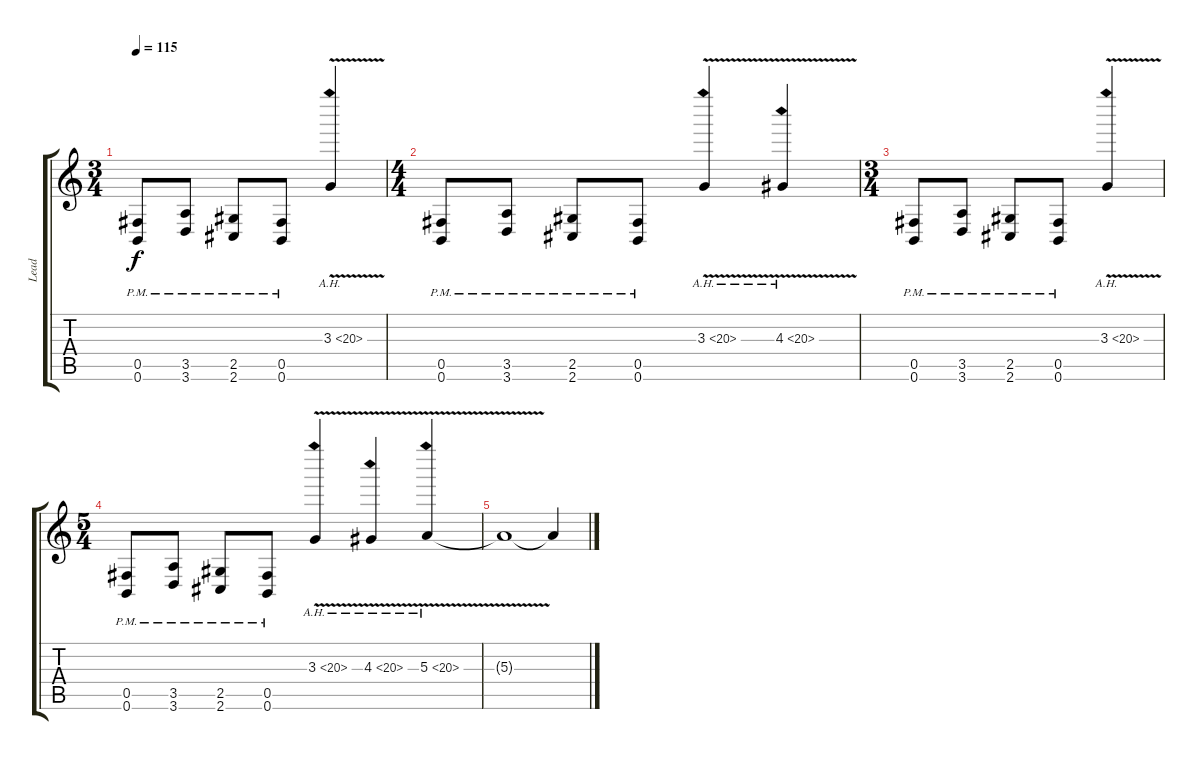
\track ("Lead" "Lead") {instrument overdrivenguitar}
\staff {score tabs}
\tuning (Db4 Ab3 E3 B2 Gb2 B1) {hide}
\ts (3 4)
\tempo 115
\clef g2
\ks c
(0.5{pm} 0.6{pm}).8{dy f} (3.5{pm} 3.6{pm}).8 (2.5{pm} 2.6{pm}).8 (0.5{pm} 0.6{pm}).8 3.3{ah 17 v}.4 |
\ts (4 4)
(0.5{pm} 0.6{pm}).8 (3.5{pm} 3.6{pm}).8 (2.5{pm} 2.6{pm}).8 (0.5{pm} 0.6{pm}).8 3.3{ah 17 v}.4 4.3{ah 16 v}.4 |
\ts (3 4)
(0.5{pm} 0.6{pm}).8 (3.5{pm} 3.6{pm}).8 (2.5{pm} 2.6{pm}).8 (0.5{pm} 0.6{pm}).8 3.3{ah 17 v}.4 |
\ts (5 4)
(0.5{pm} 0.6{pm}).8 (3.5{pm} 3.6{pm}).8 (2.5{pm} 2.6{pm}).8 (0.5{pm} 0.6{pm}).8 3.3{ah 17 v}.4 4.3{ah 16 v}.4 5.3{ah 15 v}.4 |
5.3{t}.1 5.3{t}.4
